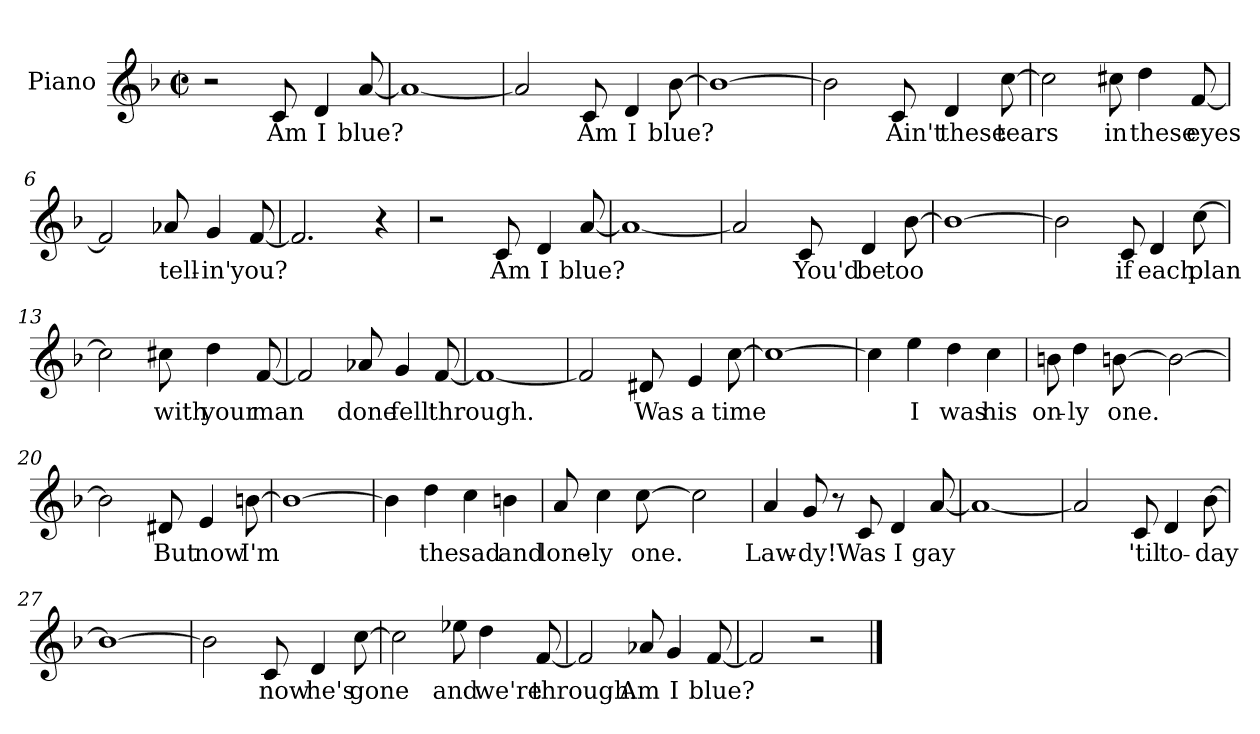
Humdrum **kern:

**kern	**text
*part1	*part1
*staff1	*staff1
*I"Piano	*
*I'Pno	*
*clefG2	*
*k[b-]	*
*F:	*
*M2/2	*
*met(c|)	*
=	=
2r	.
8c/	Am
4d/	I
[8a/	blue?
=1	=1
1a_	.
=2	=2
2a/]	.
8c/	Am
4d/	I
[8b-\	blue?
=3	=3
1b-_	.
=4	=4
2b-\]	.
8c/	Ain't
4d/	these
[8cc\	tears
!!LO:LB:g=z
=5	=5
2cc\]	.
8cc#X\	in
4dd\	these
[8f/	eyes
=6	=6
2f/]	.
8a-X/	tell-
4g/	-in'
[8f/	you?
=7	=7
2.f/]	.
4r	.
=8	=8
2r	.
8c/	Am
4d/	I
[8a/	blue?
=9	=9
1a_	.
!!LO:LB:g=z
=10	=10
2a/]	.
8c/	You'd
4d/	be
[8b-\	too
=11	=11
1b-_	.
=12	=12
2b-\]	.
8c/	if
4d/	each
[8cc\	plan
=13	=13
2cc\]	.
8cc#X\	with
4dd\	your
[8f/	man
!!LO:LB:g=z
=14	=14
2f/]	.
8a-X/	done
4g/	fell
[8f/	through.
=15	=15
1f_	.
=16	=16
2f/]	.
8d#X/	Was
4e/	a
[8cc\	time
=17	=17
1cc_	.
=18	=18
4cc\]	.
4ee\	I
4dd\	was
4cc\	his
!!LO:LB:g=z
=19	=19
8bn\	on-
4dd\	-ly
[8bn\	one.
2b\_	.
=20	=20
2b\]	.
8d#X/	But
4e/	now
[8bn\	I'm
=21	=21
1b_	.
=22	=22
4b\]	.
4dd\	the
4cc\	sad
4bn\	and
!!LO:LB:g=z
=23	=23
8a/	lone-
4cc\	-ly
[8cc\	one.
2cc\]	.
=24	=24
4a/	Law-
8g/	-dy!
8r	.
8c/	Was
4d/	I
[8a/	gay
=25	=25
1a_	.
=26	=26
2a/]	.
8c/	'til
4d/	to-
[8b-\	-day
=27	=27
1b-_	.
!!LO:LB:g=z
=28	=28
2b-\]	.
8c/	now
4d/	he's
[8cc\	gone
=29	=29
2cc\]	.
8ee-X\	and
4dd\	we're
[8f/	through.
=30	=30
2f/]	.
8a-X/	Am
4g/	I
[8f/	blue?
=31	=31
2f/]	.
2r	.
==	==
*-	*-
